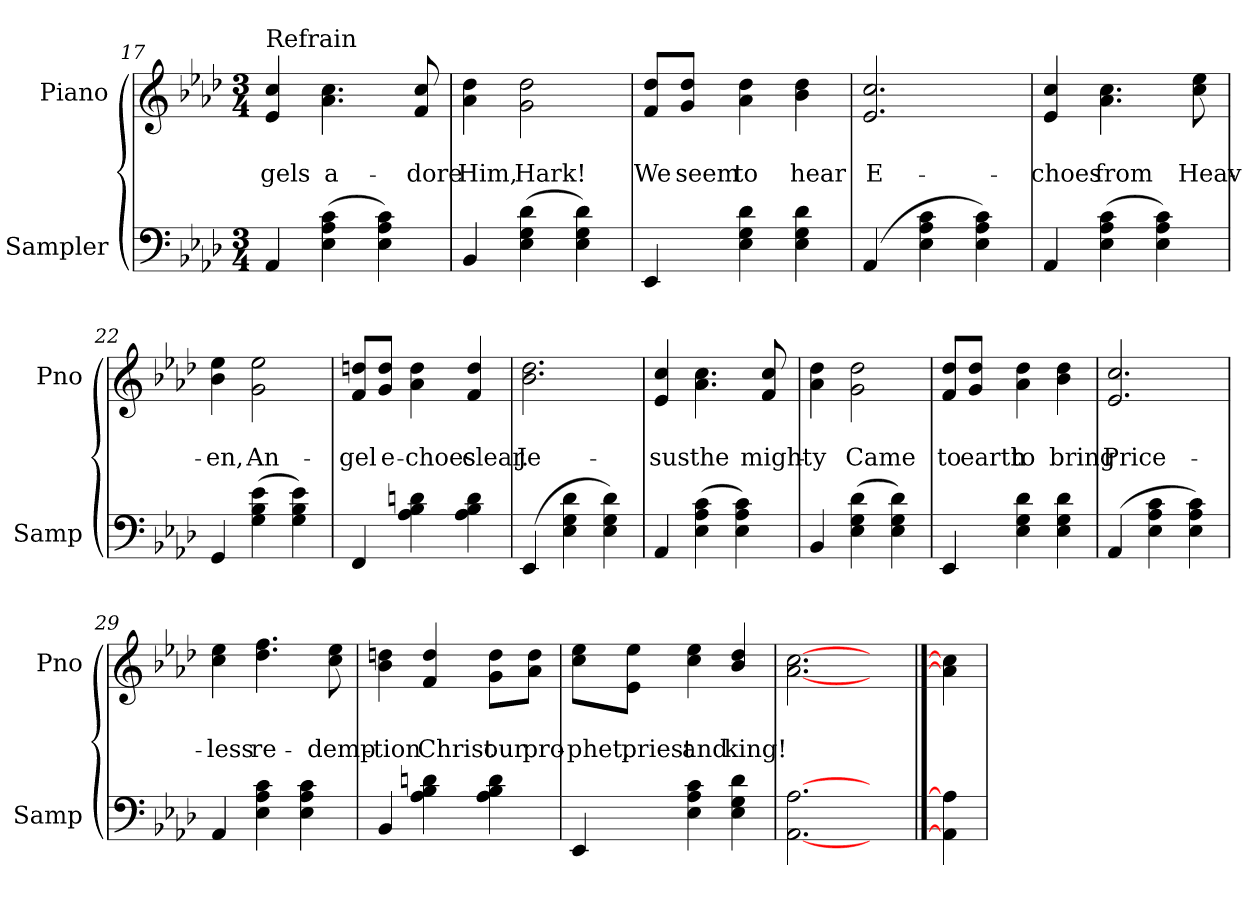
**kern	**kern	**text	**text
*part2	*part1	*part1	*part1
*staff2	*staff1	*staff1	*staff1
*I"Sampler	*I"Piano	*	*
*I'Samp	*I'Pno	*	*
*clefF4	*clefG2	*	*
*k[b-e-a-d-]	*k[b-e-a-d-]	*	*
*A-:	*A-:	*	*
*M3/4	*M3/4	*	*
=17	=17	=17	=17
!	!LO:TX:t=Refrain	!	!
4AA-	4e- 4cc	.	-gels
(4E- 4A- 4c	4.a- 4.cc	.	a-
4E- 4A- 4c)	.	.	.
.	8f 8cc	.	-dore
=18	=18	=18	=18
4BB-	4a- 4dd-	.	Him,
(4E- 4G 4d-	2g 2dd-	.	Hark!
4E- 4G 4d-)	.	.	.
=19	=19	=19	=19
4EE-	8f/ 8dd-/L	.	We
.	8g/ 8dd-/J	.	seem
4E- 4G 4d-	4a- 4dd-	.	to
4E- 4G 4d-	4b- 4dd-	.	hear
=20	=20	=20	=20
(4AA-	2.e- 2.cc	.	E-
4E- 4A- 4c	.	.	.
4E- 4A- 4c)	.	.	.
=21	=21	=21	=21
4AA-	4e- 4cc	.	-choes
(4E- 4A- 4c	4.a- 4.cc	.	from
4E- 4A- 4c)	.	.	.
.	8cc 8ee-	.	Heav-
=22	=22	=22	=22
4GG	4b- 4ee-	.	-en,
(4G 4B- 4e-	2g 2ee-	.	An-
4G 4B- 4e-)	.	.	.
=23	=23	=23	=23
4FF	8f/ 8ddn/L	.	-gel
.	8g/ 8dd/J	.	e-
4A- 4B- 4dn	4a- 4dd	.	-choes
4A- 4B- 4d	4f 4dd	.	clear.
=24	=24	=24	=24
(4EE-	2.b- 2.dd-	.	Je-
4E- 4G 4d-	.	.	.
4E- 4G 4d-)	.	.	.
=25	=25	=25	=25
4AA-	4e- 4cc	.	-sus
(4E- 4A- 4c	4.a- 4.cc	.	the
4E- 4A- 4c)	.	.	.
.	8f 8cc	.	might-
=26	=26	=26	=26
4BB-	4a- 4dd-	.	-y
(4E- 4G 4d-	2g 2dd-	.	Came
4E- 4G 4d-)	.	.	.
=27	=27	=27	=27
4EE-	8f/ 8dd-/L	.	to
.	8g/ 8dd-/J	.	earth
4E- 4G 4d-	4a- 4dd-	.	to
4E- 4G 4d-	4b- 4dd-	.	bring
=28	=28	=28	=28
(4AA-	2.e- 2.cc	.	Price-
4E- 4A- 4c	.	.	.
4E- 4A- 4c)	.	.	.
=29	=29	=29	=29
4AA-	4cc 4ee-	.	-less
4E- 4A- 4c	4.dd- 4.ff	.	re-
4E- 4A- 4c	.	.	.
.	8cc 8ee-	.	-demp-
=30	=30	=30	=30
4BB-	4b- 4ddn	.	-tion
4A- 4B- 4dn	4f 4dd	.	Christ
4A- 4B- 4d	8g\ 8dd\L	.	our
.	8a-\ 8dd\J	.	pro-
=31	=31	=31	=31
4EE-	8cc\ 8ee-\L	.	-phet,
.	8e-\ 8ee-\J	.	priest
4E- 4A- 4c	4cc 4ee-	.	and
4E- 4G 4d-	4b-/ 4dd-/	.	king!
=32	=32	=32	=32
[2.AA- [2.A-	[2.a- [2.cc	.	.
4ryy	4ryy	.	.
==33	==33	==33	==33
4AA-] 4A-]	4a-] 4cc]	.	.
=	=	=	=
*-	*-	*-	*-
